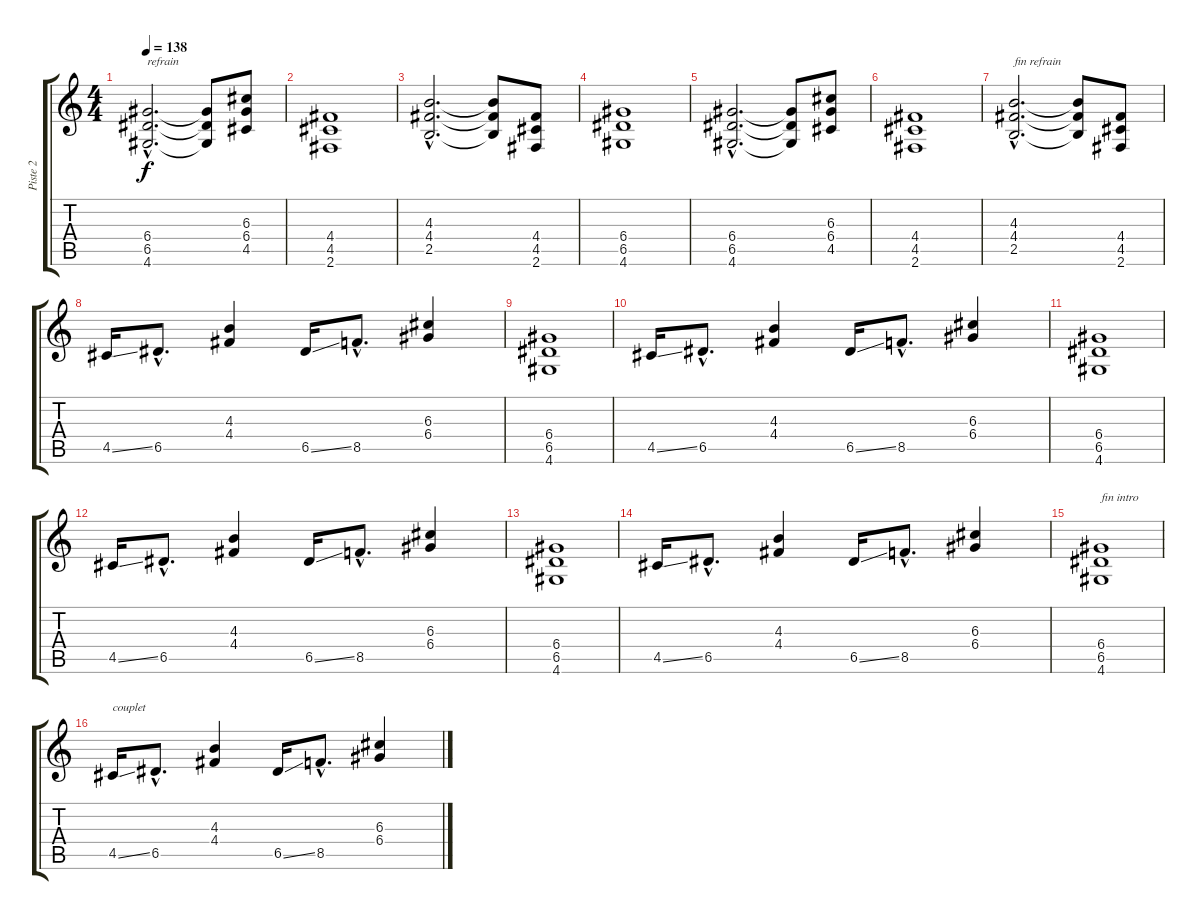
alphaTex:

\track ("Piste 2" "Piste 2") {instrument overdrivenguitar}
\staff {score tabs}
\tuning (E4 B3 G3 D3 A2 E2) {hide}
\ts (4 4)
\tempo 138
\clef g2
\ks c
(6.4{hac} 6.5{hac} 4.6{hac}).2{d txt "refrain" dy f} (6.4{t} 6.5{t} 4.6{t}).8 (6.3 6.4 4.5).8 |
(4.4 4.5 2.6).1 |
(4.3{hac} 4.4{hac} 2.5{hac}).2{d} (4.3{t} 4.4{t} 2.5{t}).8 (4.4 4.5 2.6).8 |
(6.4 6.5 4.6).1 |
(6.4{hac} 6.5{hac} 4.6{hac}).2{d} (6.4{t} 6.5{t} 4.6{t}).8 (6.3 6.4 4.5).8 |
(4.4 4.5 2.6).1 |
(4.3{hac} 4.4{hac} 2.5{hac}).2{d txt "fin refrain"} (4.3{t} 4.4{t} 2.5{t}).8 (4.4 4.5 2.6).8 |
4.5{ss}.16 6.5{hac}.8{d} (4.3 4.4).4 6.5{ss}.16 8.5{hac}.8{d} (6.3 6.4).4 |
(6.4 6.5 4.6).1 |
4.5{ss}.16 6.5{hac}.8{d} (4.3 4.4).4 6.5{ss}.16 8.5{hac}.8{d} (6.3 6.4).4 |
(6.4 6.5 4.6).1 |
4.5{ss}.16 6.5{hac}.8{d} (4.3 4.4).4 6.5{ss}.16 8.5{hac}.8{d} (6.3 6.4).4 |
(6.4 6.5 4.6).1 |
4.5{ss}.16 6.5{hac}.8{d} (4.3 4.4).4 6.5{ss}.16 8.5{hac}.8{d} (6.3 6.4).4 |
(6.4 6.5 4.6).1{txt "fin intro"} |
4.5{ss}.16{txt "couplet"} 6.5{hac}.8{d} (4.3 4.4).4 6.5{ss}.16 8.5{hac}.8{d} (6.3 6.4).4
